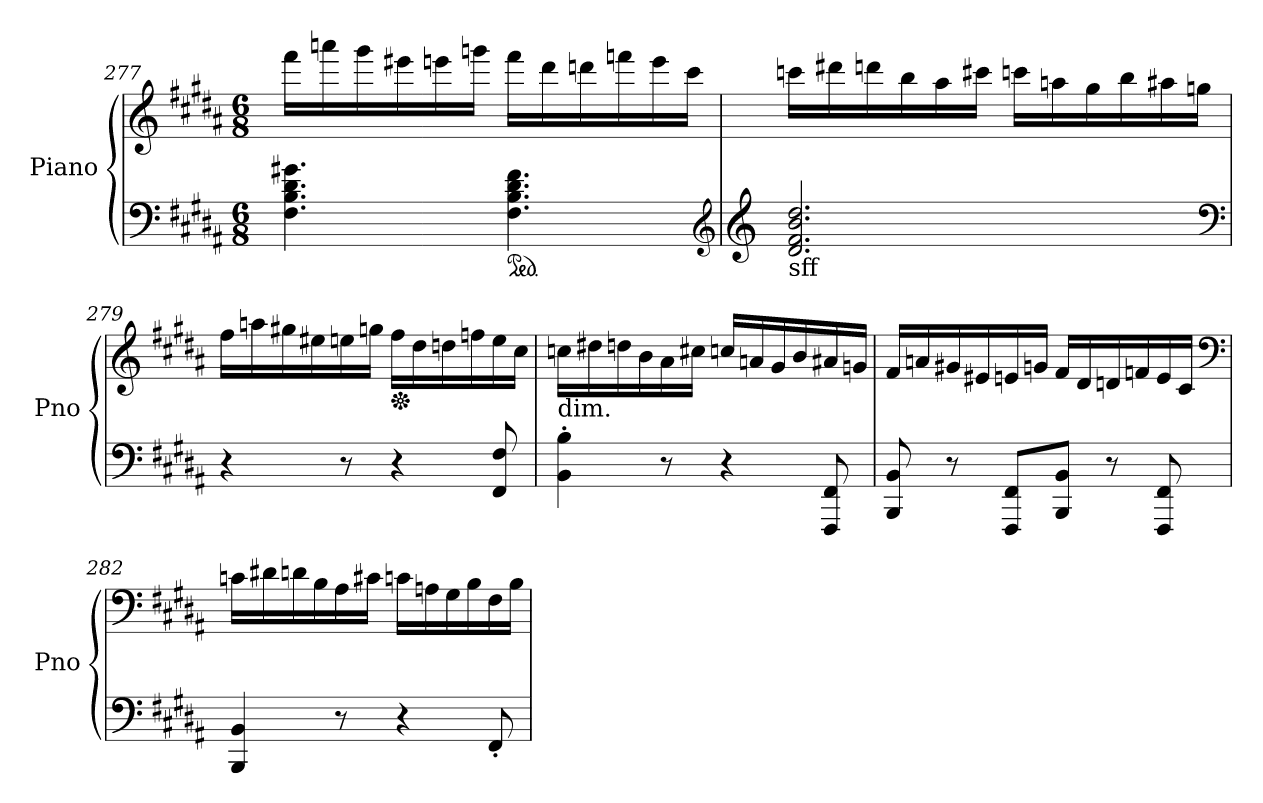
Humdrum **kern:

**kern	**kern
*part1	*part1
*staff2	*staff1
*I"Piano	*
*I'Pno	*
!!LO:PB:g=z
*clefF4	*clefG2
*k[f#c#g#d#a#]	*k[f#c#g#d#a#]
*B:	*B:
*M6/8	*M6/8
=277	=277
4.F#\ 4.B\ 4.d#\ 4.g#X\	16fff#\LL
.	16aaan\
.	16ggg#\
.	16eee#X\
.	16eeen\
.	16gggn\JJ
*ped	*
4.F#\ 4.B\ 4.d#\ 4.f#\	16fff#\LL
.	16ddd#\
.	16dddn\
.	16fffn\
.	16eee\
.	16ccc#\JJ
*clefG2	*
!!LO:PB:g=z
=278	=278
*clefG2	*
!LO:TX:b:t=sff	!
2.d#/ 2.f#/ 2.b/ 2.dd#/	16cccn\LL
.	16ddd#X\
.	16dddn\
.	16bb\
.	16aa#\
.	16ccc#X\JJ
.	16cccn\LL
.	16aan\
.	16gg#\
.	16bb\
.	16aa#X\
.	16ggn\JJ
*clefF4	*
=279	=279
4r	16ff#\LL
.	16aan\
.	16gg#X\
.	16ee#X\
8r	16een\
.	16ggn\JJ
*	*Xped
4r	16ff#\LL
.	16dd#\
.	16ddn\
.	16ffn\
8FF#/ 8F#/	16ee\
.	16cc#\JJ
!!LO:PB:g=z
=280	=280
!	!LO:TX:b:t=dim.
4BB\' 4B\'	16ccn\LL
.	16dd#X\
.	16ddn\
.	16b\
8r	16a#\
.	16cc#X\JJ
4r	16ccn/LL
.	16an/
.	16g#/
.	16b/
8FFF#/ 8FF#/	16a#X/
.	16gn/JJ
!!LO:PB:g=z
=281	=281
8BBB/ 8BB/	16f#/LL
.	16an/
8r	16g#X/
.	16e#X/
8FFF#/ 8FF#/L	16en/
.	16gn/JJ
8BBB/ 8BB/J	16f#/LL
.	16d#/
8r	16dn/
.	16fn/
8FFF#/ 8FF#/	16e/
.	16c#/JJ
*	*clefF4
=282	=282
4BBB/ 4BB/	16cn\LL
.	16d#X\
.	16dn\
.	16B\
8r	16A#\
.	16c#X\JJ
4r	16cn\LL
.	16An\
.	16G#\
.	16B\
8FF#'/	16F#\
.	16B\JJ
=	=
*-	*-
